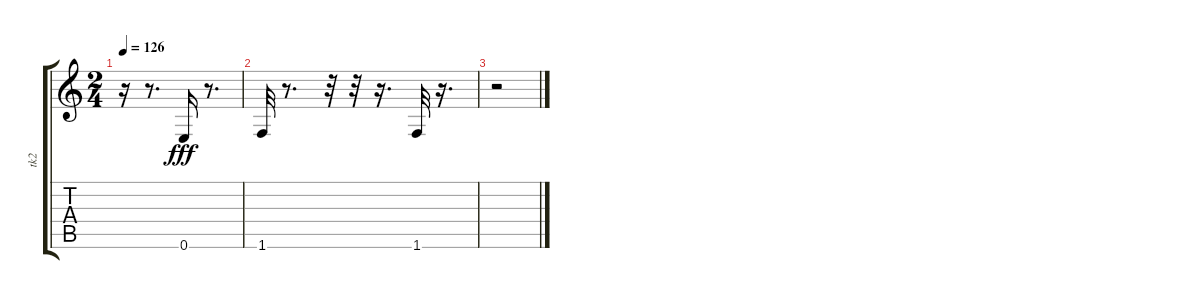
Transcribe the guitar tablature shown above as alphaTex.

\track ("tk2" "tk2") {instrument fretlessbass}
\staff {score tabs}
\tuning (E4 B3 G3 D3 A2 E2) {hide}
\ts (2 4)
\tempo 126
\clef g2
\ks c
r.16{dy fff} r.8{d} 0.6.16 r.8{d} |
1.6.32 r.8{d} r.32 r.32 r.16{d} 1.6.32 r.16{d} |
r.2
